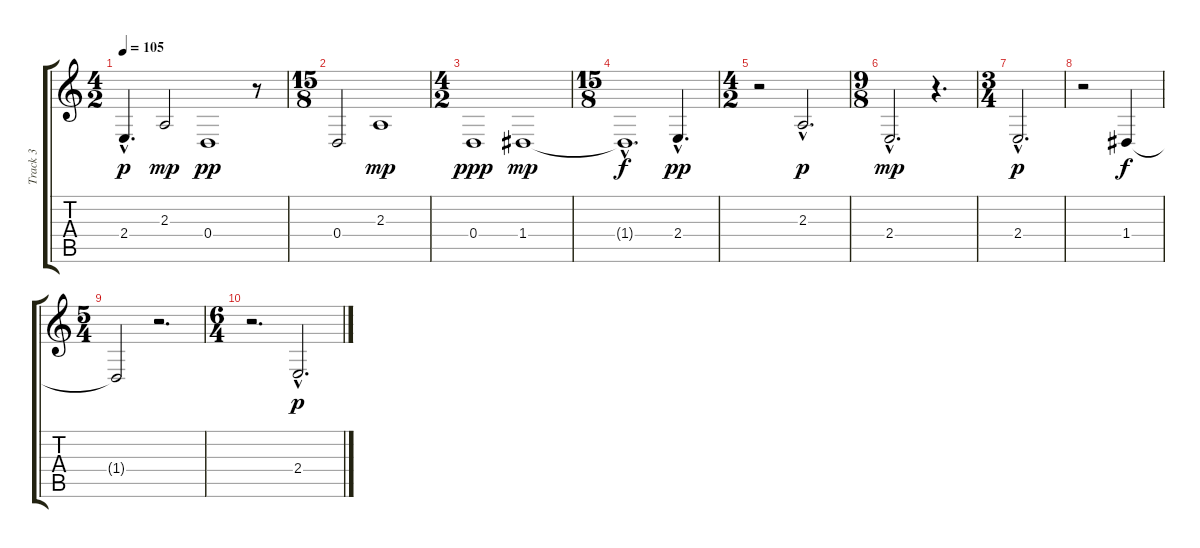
\track ("Track 3" "Track 3") {instrument seashore}
\staff {score tabs}
\tuning (E4 B3 G3 D3 A2 E2) {hide}
\ts (4 2)
\tempo 105
\clef g2
\ks c
2.4{hac}.4{d dy p instrument seashore} 2.3.2{dy mp} 0.4.1{dy pp} r.8 |
\ts (15 8)
0.4.2 2.3.1{dy mp} |
\ts (4 2)
0.4.1{dy ppp} 1.4.1{dy mp} |
\ts (15 8)
1.4{hac t}.1{d dy f} 2.4{hac}.4{d dy pp} |
\ts (4 2)
r.2 2.3{hac}.2{d dy p} |
\ts (9 8)
2.4{hac}.2{d dy mp} r.4{d} |
\ts (3 4)
2.4{hac}.2{d dy p} |
r.2 1.4.4{dy f} |
\ts (5 4)
1.4{t}.2 r.2{d} |
\ts (6 4)
r.2{d} 2.4{hac}.2{d dy p}
